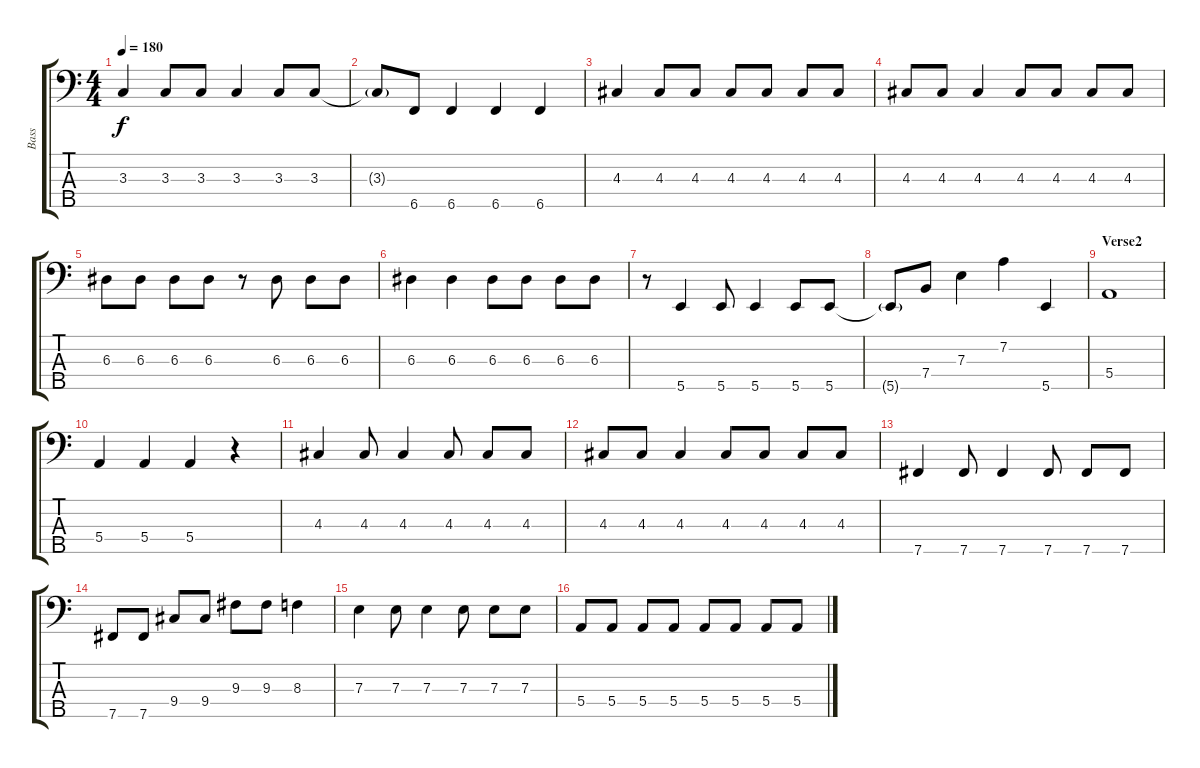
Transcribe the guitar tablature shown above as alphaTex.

\track ("Bass" "Bass") {instrument electricbassfinger}
\staff {score tabs}
\tuning (G2 D2 A1 E1 B0) {hide}
\ts (4 4)
\tempo 180
\clef f4
\ks c
3.3.4{dy f} 3.3.8 3.3.8 3.3.4 3.3.8 3.3.8 |
3.3{g t}.8 6.5.8 6.5.4 6.5.4 6.5.4 |
4.3.4 4.3.8 4.3.8 4.3.8 4.3.8 4.3.8 4.3.8 |
4.3.8 4.3.8 4.3.4 4.3.8 4.3.8 4.3.8 4.3.8 |
6.3.8 6.3.8 6.3.8 6.3.8 r.8 6.3.8 6.3.8 6.3.8 |
6.3.4 6.3.4 6.3.8 6.3.8 6.3.8 6.3.8 |
r.8 5.5.4 5.5.8 5.5.4 5.5.8 5.5.8 |
5.5{g t}.8 7.4.8 7.3.4 7.2.4 5.5.4 |
\section ("" "Verse2")
5.4.1 |
5.4.4 5.4.4 5.4.4 r.4 |
4.3.4 4.3.8 4.3.4 4.3.8 4.3.8 4.3.8 |
4.3.8 4.3.8 4.3.4 4.3.8 4.3.8 4.3.8 4.3.8 |
7.5.4 7.5.8 7.5.4 7.5.8 7.5.8 7.5.8 |
7.5.8 7.5.8 9.4.8 9.4.8 9.3.8 9.3.8 8.3.4 |
7.3.4 7.3.8 7.3.4 7.3.8 7.3.8 7.3.8 |
5.4.8 5.4.8 5.4.8 5.4.8 5.4.8 5.4.8 5.4.8 5.4.8
